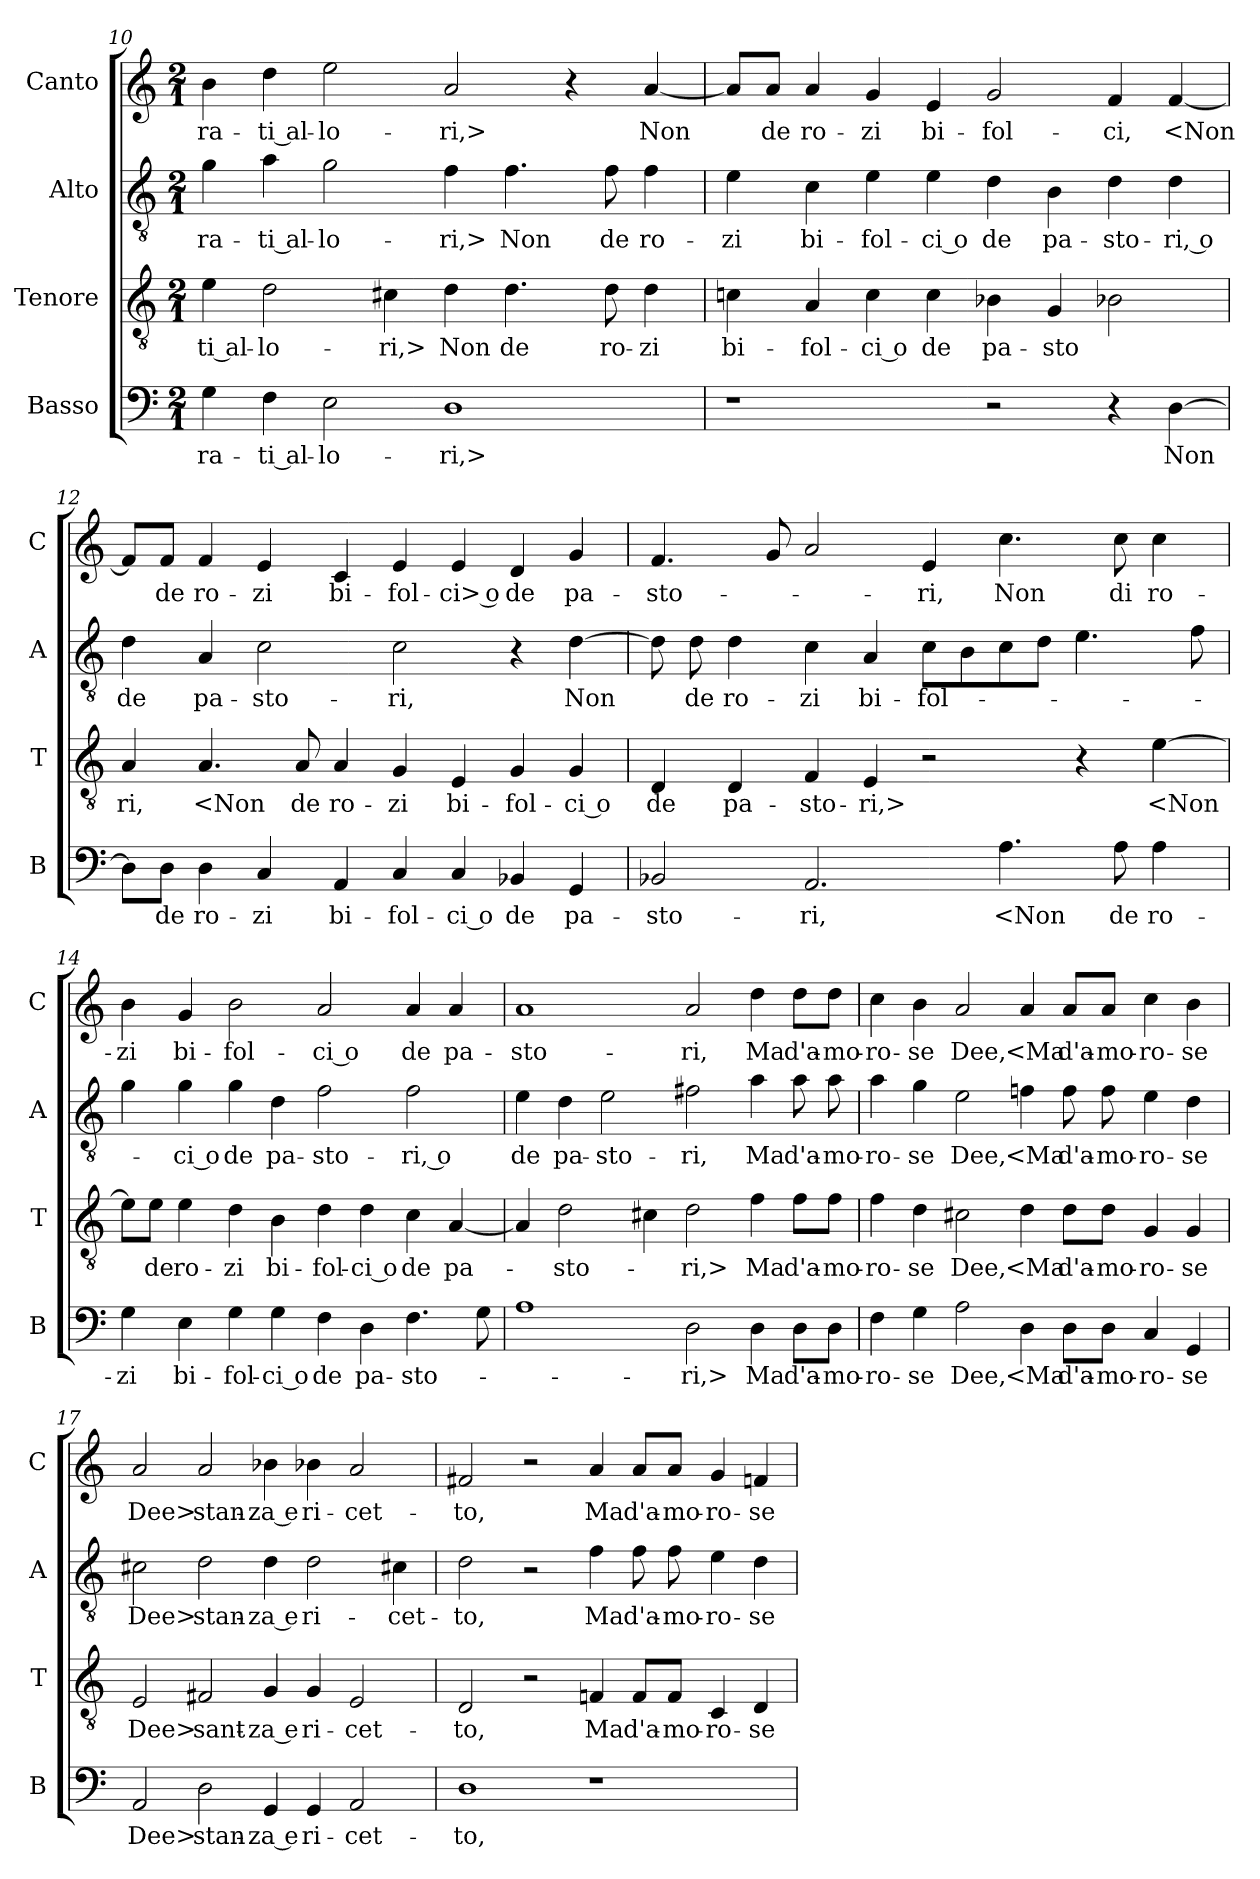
**kern	**text	**kern	**text	**kern	**text	**kern	**text
*part4	*part4	*part3	*part3	*part2	*part2	*part1	*part1
*staff4	*staff4	*staff3	*staff3	*staff2	*staff2	*staff1	*staff1
*I"Basso	*	*I"Tenore	*	*I"Alto	*	*I"Canto	*
*I'B	*	*I'T	*	*I'A	*	*I'C	*
*clefF4	*	*clefGv2	*	*clefGv2	*	*clefG2	*
*k[]	*	*k[]	*	*k[]	*	*k[]	*
*M2/1	*	*M2/1	*	*M2/1	*	*M2/1	*
=10	=10	=10	=10	=10	=10	=10	=10
4G	-ra-	4e	-ti al-	4g	-ra-	4b	-ra-
4F	-ti al-	2d	-lo-	4a	-ti al-	4dd	-ti al-
2E	-lo-	.	.	2g	-lo-	2ee	-lo-
.	.	4c#X	-ri,>	.	.	.	.
1D	-ri,>	4d	Non	4f	-ri,>	2a	-ri,>
.	.	4.d	de	4.f	Non	.	.
.	.	.	.	.	.	4r	.
.	.	8d	ro-	8f	de	.	.
.	.	4d	-zi	4f	ro-	[4a	Non
=11	=11	=11	=11	=11	=11	=11	=11
1r	.	4cn	bi-	4e	-zi	8a/L]	.
.	.	.	.	.	.	8a/J	de
.	.	4A	-fol-	4c	bi-	4a	ro-
.	.	4c	-ci o	4e	-fol-	4g	-zi
.	.	4c	de	4e	-ci o	4e	bi-
2r	.	4B-X	pa-	4d	de	2g	-fol-
.	.	4G	-sto	4B	pa-	.	.
4r	.	2B-X	.	4d	-sto-	4f	-ci,
[4D	Non	.	.	4d	-ri, o	[4f	<Non
=12	=12	=12	=12	=12	=12	=12	=12
8D\L]	.	4A	ri,	4d	de	8f/L]	.
8D\J	de	.	.	.	.	8f/J	de
4D	ro-	4.A	<Non	4A	pa-	4f	ro-
4C	-zi	.	.	2c	-sto-	4e	-zi
.	.	8A	de	.	.	.	.
4AA	bi-	4A	ro-	.	.	4c	bi-
4C	-fol-	4G	-zi	2c	-ri,	4e	-fol-
4C	-ci o	4E	bi-	.	.	4e	-ci> o
4BB-X	de	4G	-fol-	4r	.	4d	de
4GG	pa-	4G	-ci o	[4d	Non	4g	pa-
=13	=13	=13	=13	=13	=13	=13	=13
2BB-X	-sto-	4D	de	8d]	.	4.f	-sto-
.	.	.	.	8d	de	.	.
.	.	4D	pa-	4d	ro-	.	.
.	.	.	.	.	.	8g	.
2.AA	-ri,	4F	-sto-	4c	-zi	2a	.
.	.	4E	-ri,>	4A	bi-	.	.
.	.	2r	.	8cL	-fol-	4e	-ri,
.	.	.	.	8B	.	.	.
4.A	<Non	.	.	8c	.	4.cc	Non
.	.	.	.	8dJ	.	.	.
.	.	4r	.	4.e	.	.	.
8A	de	.	.	.	.	8cc	di
4A	ro-	[4e	<Non	.	.	4cc	ro-
.	.	.	.	8f	.	.	.
=14	=14	=14	=14	=14	=14	=14	=14
4G	-zi	8e\L]	.	4g	.	4b	-zi
.	.	8e\J	de	.	.	.	.
4E	bi-	4e	ro-	4g	-ci o	4g	bi-
4G	-fol-	4d	-zi	4g	de	2b	-fol-
4G	-ci o	4B	bi-	4d	pa-	.	.
4F	de	4d	-fol-	2f	-sto-	2a	-ci o
4D	pa-	4d	-ci o	.	.	.	.
4.F	-sto-	4c	de	2f	-ri, o	4a	de
.	.	[4A	pa-	.	.	4a	pa-
8G	.	.	.	.	.	.	.
=15	=15	=15	=15	=15	=15	=15	=15
1A	.	4A]	.	4e	de	1a	-sto-
.	.	2d	-sto-	4d	pa-	.	.
.	.	.	.	2e	-sto-	.	.
.	.	4c#X	.	.	.	.	.
2D	-ri,>	2d	-ri,>	2f#X	-ri,	2a	-ri,
4D	Ma	4f	Ma	4a	Ma	4dd	Ma
8D\L	d'a-	8f\L	d'a-	8a	d'a-	8dd\L	d'a-
8D\J	-mo-	8f\J	-mo-	8a	-mo-	8dd\J	-mo-
=16	=16	=16	=16	=16	=16	=16	=16
4F	-ro-	4f	-ro-	4a	-ro-	4cc	-ro-
4G	-se	4d	-se	4g	-se	4b	-se
2A	Dee,	2c#X	Dee,	2e	Dee,	2a	Dee,
4D	<Ma	4d	<Ma	4fn	<Ma	4a	<Ma
8D\L	d'a-	8d\L	d'a-	8f	d'a-	8a/L	d'a-
8D\J	-mo-	8d\J	-mo-	8f	-mo-	8a/J	-mo-
4C	-ro-	4G	-ro-	4e	-ro-	4cc	-ro-
4GG	-se	4G	-se	4d	-se	4b	-se
=17	=17	=17	=17	=17	=17	=17	=17
2AA	Dee>	2E	Dee>	2c#X	Dee>	2a	Dee>
2D	stan-	2F#X	sant-	2d	stan-	2a	stan-
4GG	-za e	4G	-za e	4d	-za e	4b-X	-za e
4GG	ri-	4G	ri-	2d	ri-	4b-X	ri-
2AA	-cet-	2E	-cet-	.	.	2a	-cet-
.	.	.	.	4c#X	-cet-	.	.
=18	=18	=18	=18	=18	=18	=18	=18
1D	-to,	2D	-to,	2d	-to,	2f#X	-to,
.	.	2r	.	2r	.	2r	.
1r	.	4Fn	Ma	4f	Ma	4a	Ma
.	.	8F/L	d'a-	8f	d'a-	8a/L	d'a-
.	.	8F/J	-mo-	8f	-mo-	8a/J	-mo-
.	.	4C	-ro-	4e	-ro-	4g	-ro-
.	.	4D	-se	4d	-se	4fn	-se
=	=	=	=	=	=	=	=
*-	*-	*-	*-	*-	*-	*-	*-
